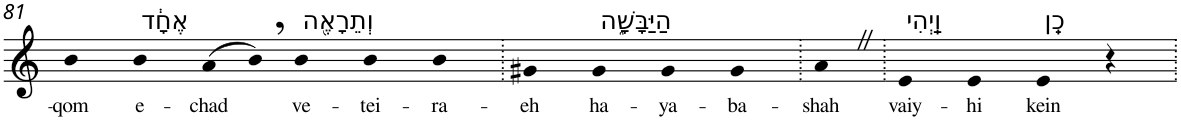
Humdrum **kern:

**kern	**text
*part1	*part1
*staff1	*staff1
*I"Piano	*
*I'Pno	*
!!LO:PB:g=z
*clefG2	*
*k[]	*
=81	=81
!	!LO:LY:b
4b	-qom
!LO:TX:a:t=אֶחָ֔ד	!
!	!LO:LY:b
4b	e-
!	!LO:LY:b
(>8a	-chad
8b,)	.
!LO:TX:a:t=וְתֵרָאֶ֖ה	!
!	!LO:LY:b
4b	ve-
!	!LO:LY:b
4b	-tei-
!	!LO:LY:b
4b	-ra-
=82.	=82.
!	!LO:LY:b
4g#X	-eh
!LO:TX:a:t=הַיַּבָּשָׁ֑ה	!
!	!LO:LY:b
4g#	ha-
!	!LO:LY:b
4g#	-ya-
!	!LO:LY:b
4g#	-ba-
=83.	=83.
!	!LO:LY:b
4aZ	-shah
=84.	=84.
!LO:TX:a:t=וַֽיְהִי	!
!	!LO:LY:b
4e	vaiy-
!	!LO:LY:b
4e	-hi
!LO:TX:a:t=כֵֽן	!
!	!LO:LY:b
4e	kein
4r	.
=.	=.
*-	*-
